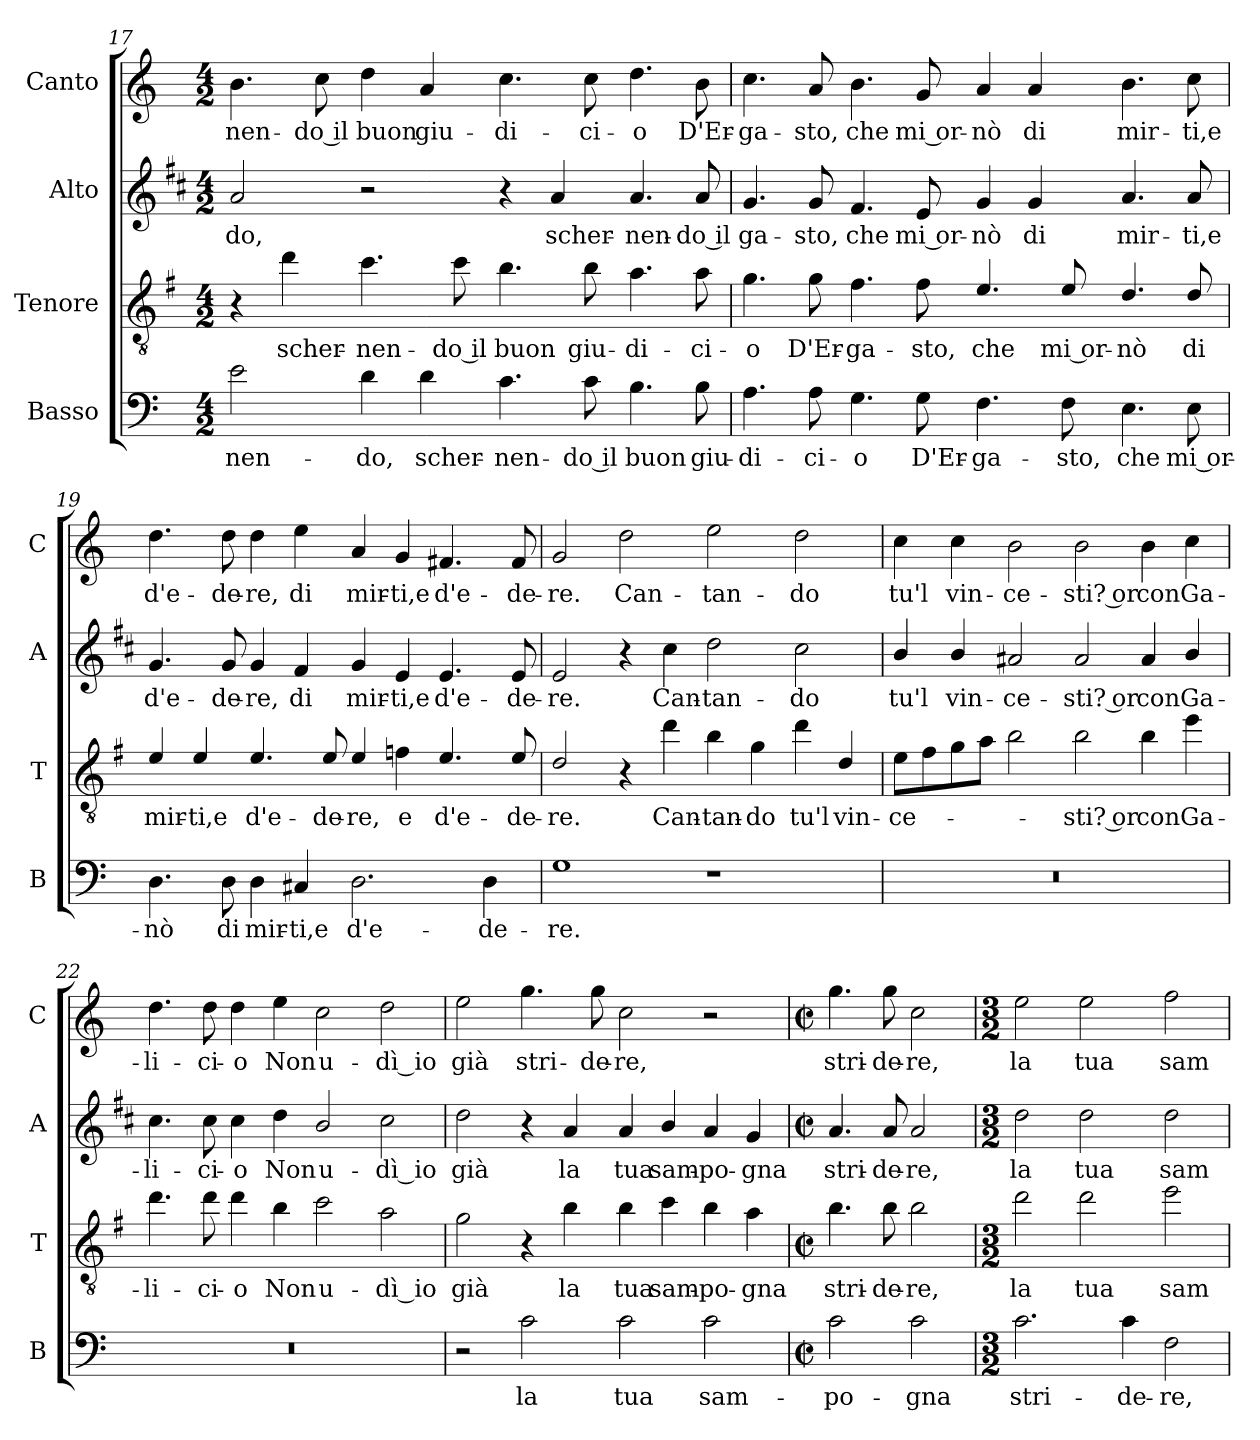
**kern	**text	**kern	**text	**kern	**text	**kern	**text
*part4	*part4	*part3	*part3	*part2	*part2	*part1	*part1
*staff4	*staff4	*staff3	*staff3	*staff2	*staff2	*staff1	*staff1
*I"Basso	*	*I"Tenore	*	*I"Alto	*	*I"Canto	*
*I'B	*	*I'T	*	*I'A	*	*I'C	*
*clefF4	*	*clefGv2	*	*clefG2	*	*clefG2	*
*	*	*ITrd4c7	*	*ITrd1c2	*	*	*
*k[]	*	*k[]	*	*k[]	*	*k[]	*
*C:	*	*C:	*	*C:	*	*C:	*
*M4/2	*	*M4/2	*	*M4/2	*	*M4/2	*
=17	=17	=17	=17	=17	=17	=17	=17
!	!LO:LY:b	!	!	!	!LO:LY:b	!	!LO:LY:b
2e\	-nen-	4r	.	2g/	-do,	4.b\	-nen-
!	!	!	!LO:LY:b	!	!	!	!
.	.	4g\	scher-	.	.	.	.
!	!	!	!	!	!	!	!LO:LY:b
.	.	.	.	.	.	8cc\	-do il
!	!LO:LY:b	!	!LO:LY:b	!	!	!	!LO:LY:b
4d\	-do,	4.f\	-nen-	2r	.	4dd\	buon
!	!LO:LY:b	!	!	!	!	!	!LO:LY:b
4d\	scher-	.	.	.	.	4a/	giu-
!	!	!	!LO:LY:b	!	!	!	!
.	.	8f\	-do il	.	.	.	.
!	!LO:LY:b	!	!LO:LY:b	!	!	!	!LO:LY:b
4.c\	-nen-	4.e\	buon	4r	.	4.cc\	-di-
!	!	!	!	!	!LO:LY:b	!	!
.	.	.	.	4g/	scher-	.	.
!	!LO:LY:b	!	!LO:LY:b	!	!	!	!LO:LY:b
8c\	-do il	8e\	giu-	.	.	8cc\	-ci-
!	!LO:LY:b	!	!LO:LY:b	!	!LO:LY:b	!	!LO:LY:b
4.B\	buon	4.d\	-di-	4.g/	-nen-	4.dd\	-o
!	!LO:LY:b	!	!LO:LY:b	!	!LO:LY:b	!	!LO:LY:b
8B\	giu-	8d\	-ci-	8g/	-do il	8b\	D'Er-
=18	=18	=18	=18	=18	=18	=18	=18
!	!LO:LY:b	!	!LO:LY:b	!	!LO:LY:b	!	!LO:LY:b
4.A\	-di-	4.c\	-o	4.f/	ga-	4.cc\	-ga-
!	!LO:LY:b	!	!LO:LY:b	!	!LO:LY:b	!	!LO:LY:b
8A\	-ci-	8c\	D'Er-	8f/	-sto,	8a/	-sto,
!	!LO:LY:b	!	!LO:LY:b	!	!LO:LY:b	!	!LO:LY:b
4.G\	-o	4.B\	-ga-	4.e/	che	4.b\	che
!	!LO:LY:b	!	!LO:LY:b	!	!LO:LY:b	!	!LO:LY:b
8G\	D'Er-	8B\	-sto,	8d/	mi or-	8g/	mi or-
!	!LO:LY:b	!	!LO:LY:b	!	!LO:LY:b	!	!LO:LY:b
4.F\	-ga-	4.A/	che	4f/	-nò	4a/	-nò
!	!	!	!	!	!LO:LY:b	!	!LO:LY:b
.	.	.	.	4f/	di	4a/	di
!	!LO:LY:b	!	!LO:LY:b	!	!	!	!
8F\	-sto,	8A/	mi or-	.	.	.	.
!	!LO:LY:b	!	!LO:LY:b	!	!LO:LY:b	!	!LO:LY:b
4.E\	che	4.G/	-nò	4.g/	mir-	4.b\	mir-
!	!LO:LY:b	!	!LO:LY:b	!	!LO:LY:b	!	!LO:LY:b
8E\	mi or-	8G/	di	8g/	-ti,e	8cc\	-ti,e
!!LO:LB:g=z
=19	=19	=19	=19	=19	=19	=19	=19
!	!LO:LY:b	!	!LO:LY:b	!	!LO:LY:b	!	!LO:LY:b
4.D\	-nò	4A/	mir-	4.f/	d'e-	4.dd\	d'e-
!	!	!	!LO:LY:b	!	!	!	!
.	.	4A/	-ti,e	.	.	.	.
!	!LO:LY:b	!	!	!	!LO:LY:b	!	!LO:LY:b
8D\	di	.	.	8f/	-de-	8dd\	-de-
!	!LO:LY:b	!	!LO:LY:b	!	!LO:LY:b	!	!LO:LY:b
4D\	mir-	4.A/	d'e-	4f/	-re,	4dd\	-re,
!	!LO:LY:b	!	!	!	!LO:LY:b	!	!LO:LY:b
4C#X/	-ti,e	.	.	4e/	di	4ee\	di
!	!	!	!LO:LY:b	!	!	!	!
.	.	8A/	-de-	.	.	.	.
!	!LO:LY:b	!	!LO:LY:b	!	!LO:LY:b	!	!LO:LY:b
2.D\	d'e-	4A/	-re,	4f/	mir-	4a/	mir-
!	!	!	!LO:LY:b	!	!LO:LY:b	!	!LO:LY:b
.	.	4B-X\	e	4d/	-ti,e	4g/	-ti,e
!	!	!	!LO:LY:b	!	!LO:LY:b	!	!LO:LY:b
.	.	4.A/	d'e-	4.d/	d'e-	4.f#X/	d'e-
!	!LO:LY:b	!	!	!	!	!	!
4D\	-de-	.	.	.	.	.	.
!	!	!	!LO:LY:b	!	!LO:LY:b	!	!LO:LY:b
.	.	8A/	-de-	8d/	-de-	8f#/	-de-
=20	=20	=20	=20	=20	=20	=20	=20
!	!LO:LY:b	!	!LO:LY:b	!	!LO:LY:b	!	!LO:LY:b
1G	-re.	2G/	-re.	2d/	-re.	2g/	-re.
!	!	!	!	!	!	!	!LO:LY:b
.	.	4r	.	4r	.	2dd\	Can-
!	!	!	!LO:LY:b	!	!LO:LY:b	!	!
.	.	4g\	Can-	4b\	Can-	.	.
!	!	!	!LO:LY:b	!	!LO:LY:b	!	!LO:LY:b
1r	.	4e\	-tan-	2cc\	-tan-	2ee\	-tan-
!	!	!	!LO:LY:b	!	!	!	!
.	.	4c\	-do	.	.	.	.
!	!	!	!LO:LY:b	!	!LO:LY:b	!	!LO:LY:b
.	.	4g\	tu'l	2b\	-do	2dd\	-do
!	!	!	!LO:LY:b	!	!	!	!
.	.	4G/	vin-	.	.	.	.
=21	=21	=21	=21	=21	=21	=21	=21
!	!	!	!LO:LY:b	!	!LO:LY:b	!	!LO:LY:b
0r	.	8A\L	-ce-	4a/	tu'l	4cc\	tu'l
.	.	8B\	.	.	.	.	.
!	!	!	!	!	!LO:LY:b	!	!LO:LY:b
.	.	8c\	.	4a/	vin-	4cc\	vin-
.	.	8d\J	.	.	.	.	.
!	!	!	!	!	!LO:LY:b	!	!LO:LY:b
.	.	2e\	.	2g#X/	-ce-	2b\	-ce-
!	!	!	!LO:LY:b	!	!LO:LY:b	!	!LO:LY:b
.	.	2e\	-sti? or	2g#/	-sti? or	2b\	-sti? or
!	!	!	!LO:LY:b	!	!LO:LY:b	!	!LO:LY:b
.	.	4e\	con	4g#/	con	4b\	con
!	!	!	!LO:LY:b	!	!LO:LY:b	!	!LO:LY:b
.	.	4a\	Ga-	4a/	Ga-	4cc\	Ga-
=22	=22	=22	=22	=22	=22	=22	=22
!	!	!	!LO:LY:b	!	!LO:LY:b	!	!LO:LY:b
0r	.	4.g\	-li-	4.b\	-li-	4.dd\	-li-
!	!	!	!LO:LY:b	!	!LO:LY:b	!	!LO:LY:b
.	.	8g\	-ci-	8b\	-ci-	8dd\	-ci-
!	!	!	!LO:LY:b	!	!LO:LY:b	!	!LO:LY:b
.	.	4g\	-o	4b\	-o	4dd\	-o
!	!	!	!LO:LY:b	!	!LO:LY:b	!	!LO:LY:b
.	.	4e\	Non	4cc\	Non	4ee\	Non
!	!	!	!LO:LY:b	!	!LO:LY:b	!	!LO:LY:b
.	.	2f\	u-	2a/	u-	2cc\	u-
!	!	!	!LO:LY:b	!	!LO:LY:b	!	!LO:LY:b
.	.	2d\	-dì io	2b\	-dì io	2dd\	-dì io
!!LO:PB:g=z
=23	=23	=23	=23	=23	=23	=23	=23
!	!	!	!LO:LY:b	!	!LO:LY:b	!	!LO:LY:b
2r	.	2c\	già	2cc\	già	2ee\	già
!	!LO:LY:b	!	!	!	!	!	!LO:LY:b
2c\	la	4r	.	4r	.	4.gg\	stri-
!	!	!	!LO:LY:b	!	!LO:LY:b	!	!
.	.	4e\	la	4g/	la	.	.
!	!	!	!	!	!	!	!LO:LY:b
.	.	.	.	.	.	8gg\	-de-
!	!LO:LY:b	!	!LO:LY:b	!	!LO:LY:b	!	!LO:LY:b
2c\	tua	4e\	tua	4g/	tua	2cc\	-re,
!	!	!	!LO:LY:b	!	!LO:LY:b	!	!
.	.	4f\	sam-	4a/	sam-	.	.
!	!LO:LY:b	!	!LO:LY:b	!	!LO:LY:b	!	!
2c\	sam-	4e\	-po-	4g/	-po-	2r	.
!	!	!	!LO:LY:b	!	!LO:LY:b	!	!
.	.	4d\	-gna	4f/	-gna	.	.
=24	=24	=24	=24	=24	=24	=24	=24
*M2/2	*	*M2/2	*	*M2/2	*	*M2/2	*
*met(c|)	*	*met(c|)	*	*met(c|)	*	*met(c|)	*
!	!LO:LY:b	!	!LO:LY:b	!	!LO:LY:b	!	!LO:LY:b
2c\	-po-	4.e\	stri-	4.g/	stri-	4.gg\	stri-
!	!	!	!LO:LY:b	!	!LO:LY:b	!	!LO:LY:b
.	.	8e\	-de-	8g/	-de-	8gg\	-de-
!	!LO:LY:b	!	!LO:LY:b	!	!LO:LY:b	!	!LO:LY:b
2c\	-gna	2e\	-re,	2g/	-re,	2cc\	-re,
=25	=25	=25	=25	=25	=25	=25	=25
*M3/2	*	*M3/2	*	*M3/2	*	*M3/2	*
!	!LO:LY:b	!	!LO:LY:b	!	!LO:LY:b	!	!LO:LY:b
2.c\	stri-	2g\	la	2cc\	la	2ee\	la
!	!	!	!LO:LY:b	!	!LO:LY:b	!	!LO:LY:b
.	.	2g\	tua	2cc\	tua	2ee\	tua
!	!LO:LY:b	!	!	!	!	!	!
4c\	-de-	.	.	.	.	.	.
!	!LO:LY:b	!	!LO:LY:b	!	!LO:LY:b	!	!LO:LY:b
2F\	-re,	2a\	sam-	2cc\	sam-	2ff\	sam-
=	=	=	=	=	=	=	=
*-	*-	*-	*-	*-	*-	*-	*-
